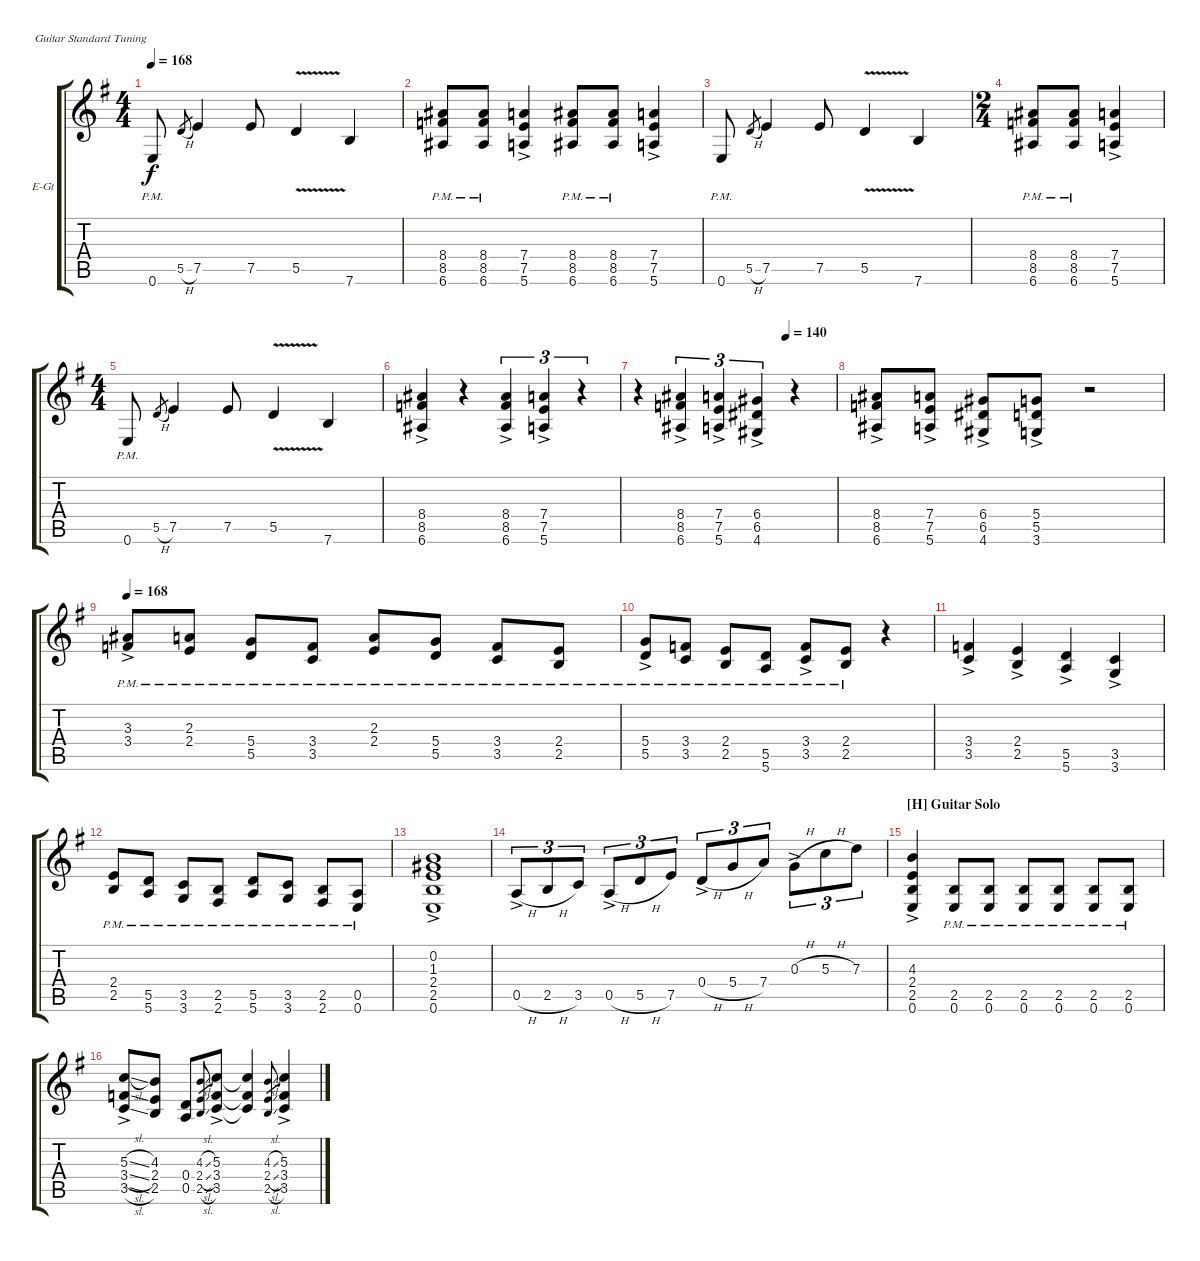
\bracketExtendMode groupsimilarinstruments
\firstSystemTrackNameOrientation horizontal
\otherSystemsTrackNameOrientation horizontal
\track ("Guitar 2" "E-Gt") {instrument electricguitarclean}
\staff {score tabs}
\tuning (E4 B3 G3 D3 A2 E2)
\ts (4 4)
\tempo 168
\clef g2
\scale
1.10845
\ks g
0.6{pm}.8{dy f} 5.5{h}.8{gr} 7.5.4 7.5.8 5.5{v}.4 7.6.4 |
\scale
0.891551 (8.5{pm} 6.6{pm} 8.4{pm}).8 (8.5{pm} 6.6{pm} 8.4{pm}).8 (7.4 7.5{ac} 5.6).4 (8.5{pm} 6.6{pm} 8.4{pm}).8 (8.5{pm} 6.6{pm} 8.4{pm}).8 (7.4 7.5 5.6{ac}).4 |
\scale
1.07818 0.6{pm}.8 5.5{h}.8{gr} 7.5.4 7.5.8 5.5{v}.4 7.6.4 |
\ts (2 4)
\scale
0.921816 (8.5{pm} 6.6{pm} 8.4{pm}).8 (8.5{pm} 6.6{pm} 8.4{pm}).8 (7.4 7.5 5.6{ac}).4 |
\ts (4 4)
\scale
1.10845 0.6{pm}.8 5.5{h}.8{gr} 7.5.4 7.5.8 5.5{v}.4 7.6.4 |
\scale
0.891551 (8.4 8.5 6.6{ac}).4 r.4 (8.4{ac} 8.5{ac} 6.6{ac}).4{tu (3 2)} (7.4{ac} 7.5{ac} 5.6{ac}).4{tu (3 2)} r.4{tu (3 2)} |
\tempo (140 0.75)
\scale
1.07818 r.4 (8.4{ac} 8.5{ac} 6.6{ac}).4{tu (3 2)} (7.4{ac} 7.5{ac} 5.6{ac}).4{tu (3 2)} (6.4{ac} 6.5{ac} 4.6{ac}).4{tu (3 2)} r.4 |
\scale
0.921816 (8.4{ac} 8.5{ac} 6.6{ac}).8 (7.4{ac} 7.5{ac} 5.6{ac}).8 (6.4{ac} 6.5{ac} 4.6{ac}).8 (5.4{ac} 5.5{ac} 3.6{ac}).8 r.2 |
\tempo 168
\scale
1.07818 (3.3{ac pm} 3.4{ac pm}).8 (2.3{pm} 2.4{pm}).8 (5.4{pm} 5.5).8 (3.4{pm} 3.5{pm}).8 (2.3{pm} 2.4{pm}).8 (5.4{pm} 5.5).8 (3.4{pm} 3.5{pm}).8 (2.4{pm} 2.5{pm}).8 |
\scale
0.921816 (5.4{ac pm} 5.5{ac}).8 (3.4{pm} 3.5{pm}).8 (2.4{pm} 2.5{pm}).8 (5.5{pm} 5.6).8 (3.4{ac pm} 3.5{ac pm}).8 (2.4{pm} 2.5{pm}).8 r.4 |
\scale
1.07818 (3.4{ac} 3.5{ac}).4 (2.4{ac} 2.5{ac}).4 (5.5{ac} 5.6).4 (3.5{ac} 3.6{ac}).4 |
\scale
0.921816 (2.4{pm} 2.5{pm}).8 (5.5{pm} 5.6).8 (3.5{pm} 3.6{pm}).8 (2.5{pm} 2.6{pm}).8 (5.5{pm} 5.6).8 (3.5{pm} 3.6{pm}).8 (2.5{pm} 2.6{pm}).8 (0.6{pm} 0.5).8 |
\scale
1.07818 (2.4{ac} 2.5{ac} 0.6{ac} 1.3{ac} 0.2{ac}).1 |
\scale
0.921816 0.5{h ac}.8{tu (3 2)} 2.5{h}.8{tu (3 2)} 3.5.8{tu (3 2)} 0.5{h ac}.8{tu (3 2)} 5.5{h}.8{tu (3 2)} 7.5.8{tu (3 2)} 0.4{h ac}.8{tu (3 2)} 5.4{h}.8{tu (3 2)} 7.4.8{tu (3 2)} 0.3{h ac}.8{tu (3 2)} 5.3{h}.8{tu (3 2)} 7.3.8{tu (3 2)} |
\section ("H" "Guitar Solo")
\scale
1.07818 (2.4 2.5 0.6 4.3{ac}).4 (2.5{pm} 0.6{pm}).8 (2.5{pm} 0.6{pm}).8 (2.5{pm} 0.6{pm}).8 (2.5{pm} 0.6{pm}).8 (2.5{pm} 0.6{pm}).8 (2.5{pm} 0.6{pm}).8 |
\scale
0.921816 (3.4{sl ac} 3.5{sl ac} 5.3{sl ac}).8 (2.4 2.5 4.3).8 (0.5 0.4).8 (2.4{sl} 2.5{sl} 4.3{sl}).8{gr} (3.4{ac} 3.5{ac} 5.3{ac}).8 (3.4{t} 3.5{t} 5.3{t}).4 (2.4{sl} 2.5{sl} 4.3{sl}).8{gr} (3.4{ac} 3.5{ac} 5.3{ac}).4
